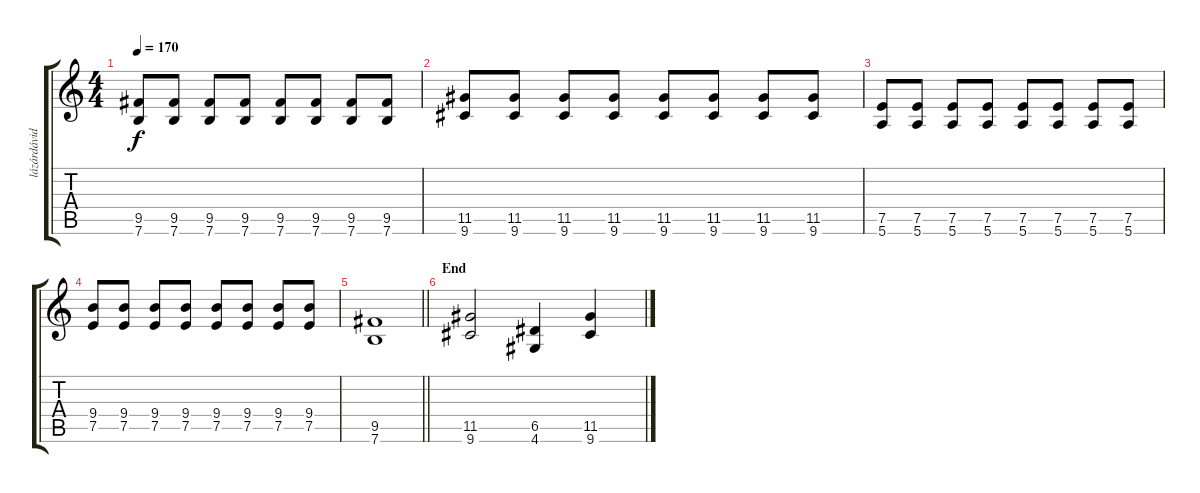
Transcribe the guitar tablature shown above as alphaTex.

\track ("lázárdávid - Gitár 1" "lázárdávid") {instrument distortionguitar}
\staff {score tabs}
\tuning (E4 B3 G3 D3 A2 E2) {hide}
\ts (4 4)
\tempo 170
\clef g2
\ks c
(9.5 7.6).8{dy f} (9.5 7.6).8 (9.5 7.6).8 (9.5 7.6).8 (9.5 7.6).8 (9.5 7.6).8 (9.5 7.6).8 (9.5 7.6).8 |
(11.5 9.6).8 (11.5 9.6).8 (11.5 9.6).8 (11.5 9.6).8 (11.5 9.6).8 (11.5 9.6).8 (11.5 9.6).8 (11.5 9.6).8 |
(7.5 5.6).8 (7.5 5.6).8 (7.5 5.6).8 (7.5 5.6).8 (7.5 5.6).8 (7.5 5.6).8 (7.5 5.6).8 (7.5 5.6).8 |
(9.4 7.5).8 (9.4 7.5).8 (9.4 7.5).8 (9.4 7.5).8 (9.4 7.5).8 (9.4 7.5).8 (9.4 7.5).8 (9.4 7.5).8 |
\barLineRight lightlight
(9.5 7.6).1 |
\section ("" "End")
(11.5 9.6).2 (6.5 4.6).4 (11.5 9.6).4
